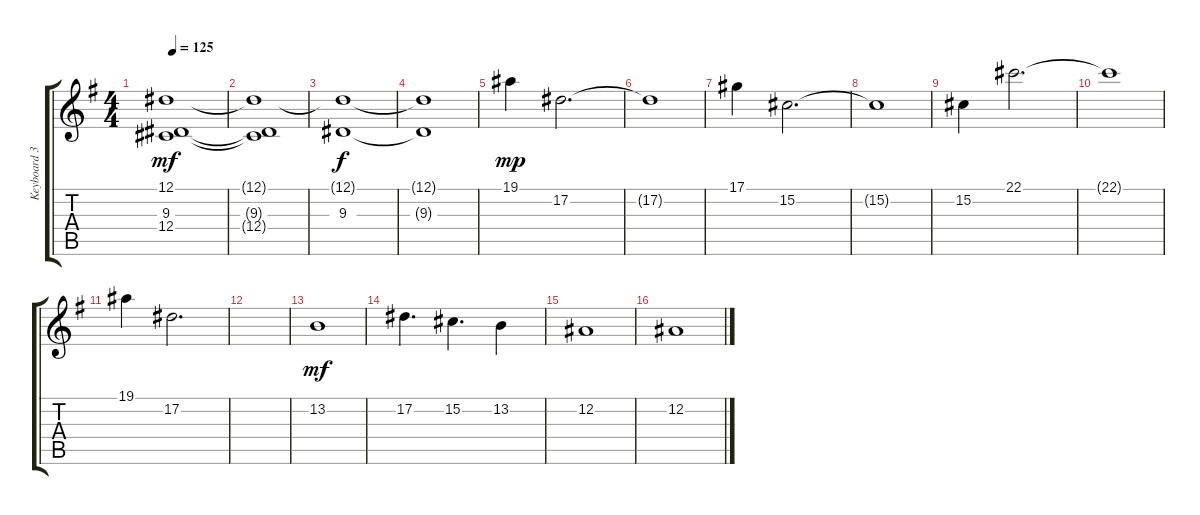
\track ("Keyboard 3" "Keyboard 3") {instrument fx5brightness}
\staff {score tabs}
\tuning (Eb4 Bb3 Gb3 Db3 Ab2 Eb2) {hide}
\ts (4 4)
\tempo 125
\clef g2
\ks eminor
(12.1{t} 9.3{t} 12.4{t}).1{dy mf} |
(12.1{t} 9.3{t} 12.4{t}).1 |
(12.1{t} 9.3).1{dy f} |
(12.1{t} 9.3{t}).1 |
19.1.4{dy mp volume 12 instrument fx5brightness} 17.2.2{d} |
17.2{t}.1 |
17.1.4 15.2.2{d} |
15.2{t}.1 |
15.2.4 22.1.2{d} |
22.1{t}.1 |
19.1.4 17.2.2{d} |
|
13.2.1{dy mf} |
17.2.4{d} 15.2.4{d} 13.2.4 |
12.2.1 |
12.2.1
